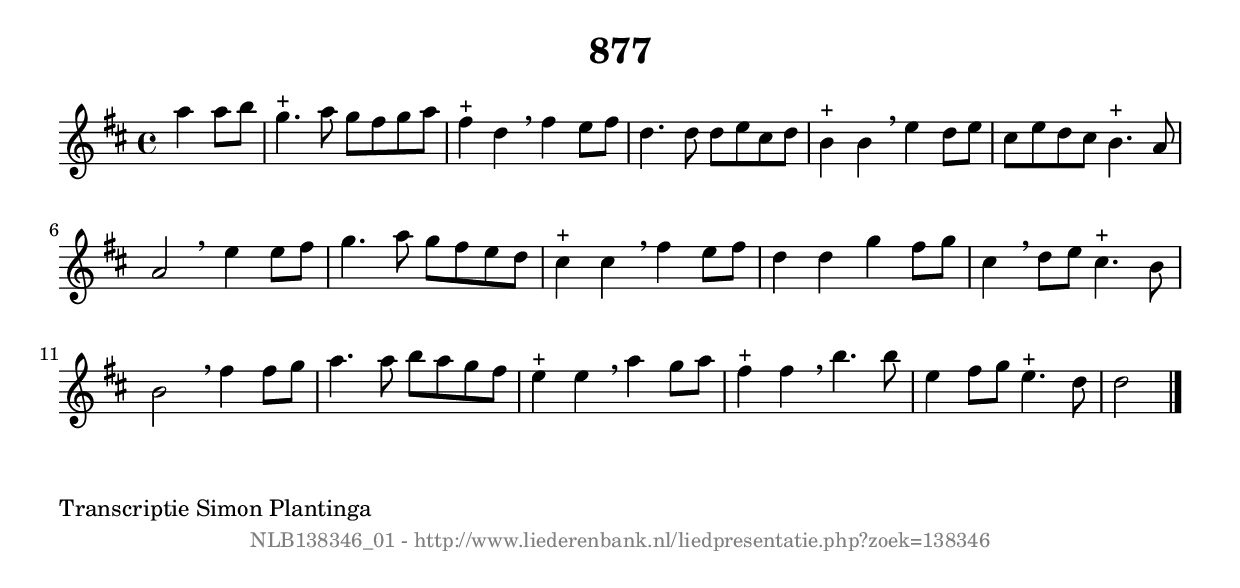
%
% produced by wce2krn 1.64 (7 June 2014)
%
\version"2.16"
#(append! paper-alist '(("long" . (cons (* 210 mm) (* 2000 mm)))))
#(set-default-paper-size "long")
sb = {\breathe}
mBreak = {\breathe }
bBreak = {\breathe }
x = {\once\override NoteHead #'style = #'cross }
gl=\glissando
itime={\override Staff.TimeSignature #'stencil = ##f }
ficta = {\once\set suggestAccidentals = ##t}
fine = {\once\override Score.RehearsalMark #'self-alignment-X = #1 \mark \markup {\italic{Fine}}}
dc = {\once\override Score.RehearsalMark #'self-alignment-X = #1 \mark \markup {\italic{D.C.}}}
dcf = {\once\override Score.RehearsalMark #'self-alignment-X = #1 \mark \markup {\italic{D.C. al Fine}}}
dcc = {\once\override Score.RehearsalMark #'self-alignment-X = #1 \mark \markup {\italic{D.C. al Coda}}}
ds = {\once\override Score.RehearsalMark #'self-alignment-X = #1 \mark \markup {\italic{D.S.}}}
dsf = {\once\override Score.RehearsalMark #'self-alignment-X = #1 \mark \markup {\italic{D.S. al Fine}}}
dsc = {\once\override Score.RehearsalMark #'self-alignment-X = #1 \mark \markup {\italic{D.S. al Coda}}}
pv = {\set Score.repeatCommands = #'((volta "1"))}
sv = {\set Score.repeatCommands = #'((volta "2"))}
tv = {\set Score.repeatCommands = #'((volta "3"))}
qv = {\set Score.repeatCommands = #'((volta "4"))}
xv = {\set Score.repeatCommands = #'((volta #f))}
\header{ tagline = ""
title = "877"
}
\score {{
\key d \major
\relative g'
{
\set melismaBusyProperties = #'()
\partial 32*16
\time 4/4
\tempo 4=120
\override Score.MetronomeMark #'transparent = ##t
\override Score.RehearsalMark #'break-visibility = #(vector #t #t #f)
a'4 a8 b8 | g4.^"+" a8 g8 fis8 g8 a8 | fis4^"+" d4 \sb fis4 e8 fis8 | d4. d8 d8 e8 cis8 d8 | b4^"+" b4 \sb e4 d8 e8 | cis8 e8 d8 cis8 b4.^"+" a8 | a2 \bar ":|:" \bBreak
e'4 e8 fis8 | g4. a8 g8 fis8 e8 d8 | cis4^"+" cis4 \sb fis4 e8 fis8 | d4 d4 g4 fis8 g8 | cis,4 \sb d8 e8 cis4.^"+" b8 | b2 \mBreak
fis'4 fis8 g8 | a4. a8 b8 a8 g8 fis8 | e4^"+" e4 \sb a4 g8 a8 | fis4^"+" fis4 \sb b4. b8 | e,4 fis8 g8 e4.^"+" d8 | d2 \bar "|."
 }}
 \midi { }
 \layout {
            indent = 0.0\cm
}
}
\markup { \wordwrap-string #" 
Transcriptie Simon Plantinga
"}
\markup { \vspace #0 } \markup { \with-color #grey \fill-line { \center-column { \smaller "NLB138346_01 - http://www.liederenbank.nl/liedpresentatie.php?zoek=138346" } } }
